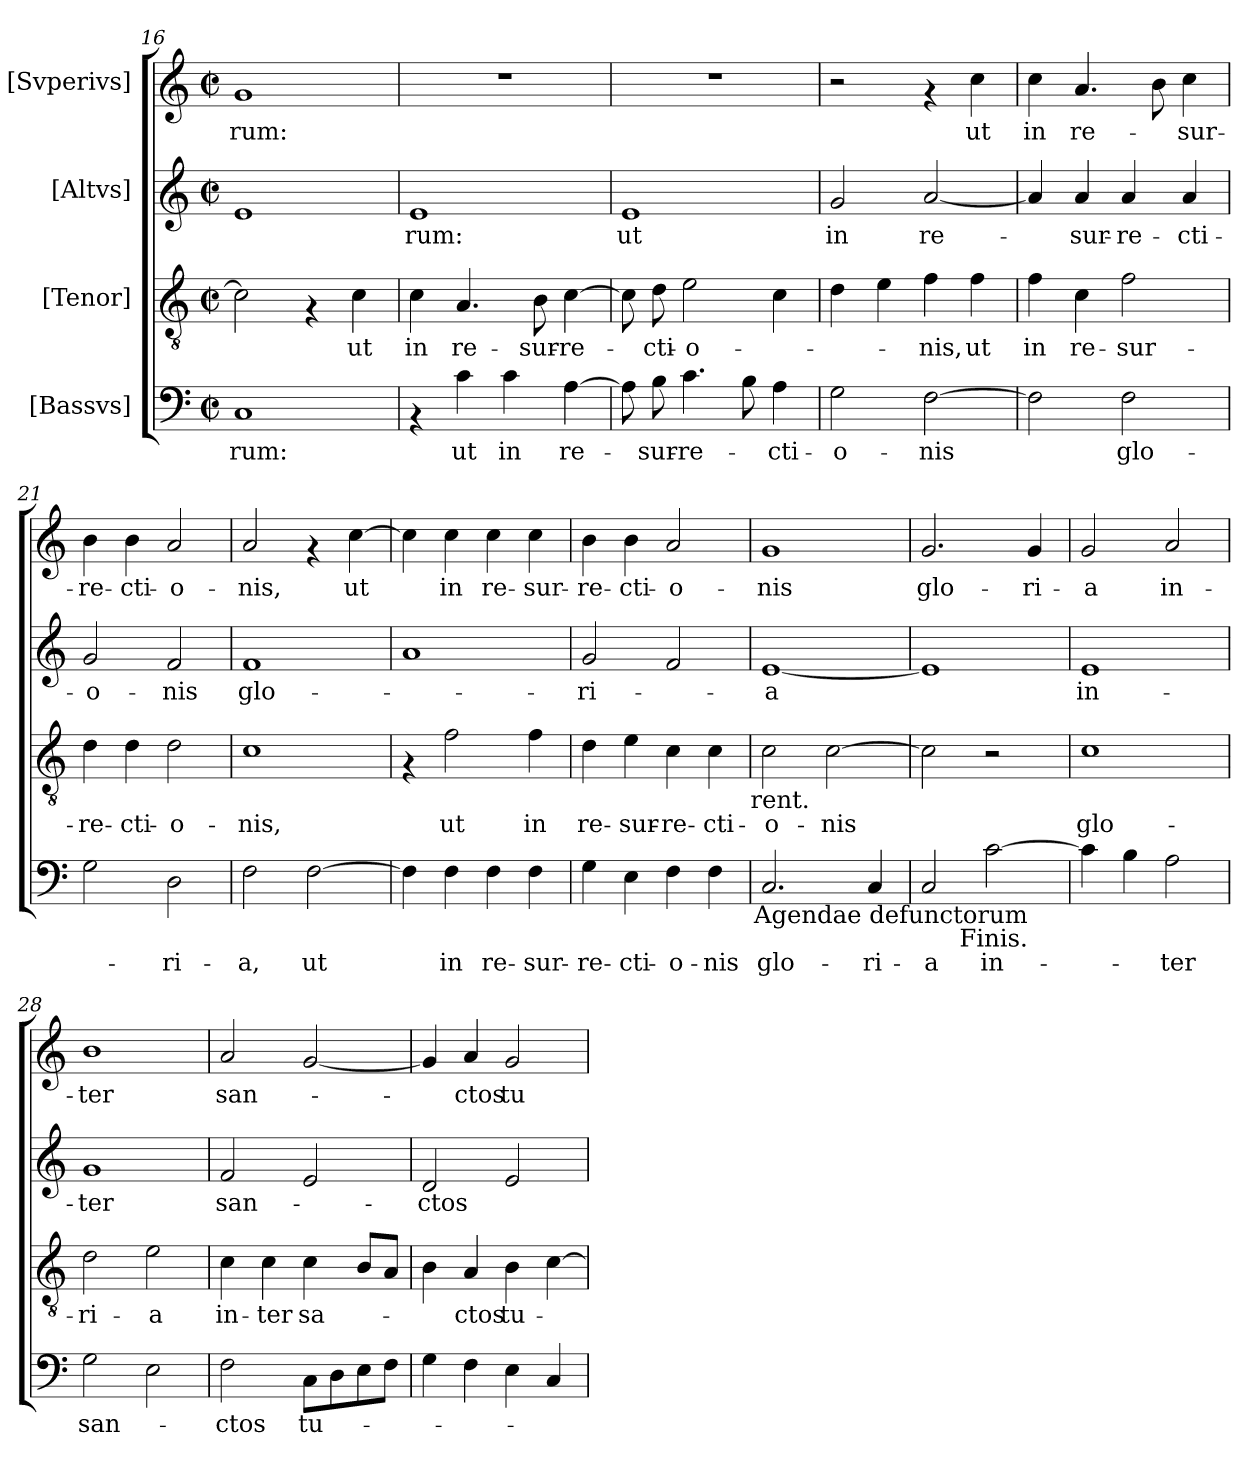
**kern	**text	**kern	**text	**kern	**text	**kern	**text
*part4	*part4	*part3	*part3	*part2	*part2	*part1	*part1
*staff4	*staff4	*staff3	*staff3	*staff2	*staff2	*staff1	*staff1
*I"[Bassvs]	*	*I"[Tenor]	*	*I"[Altvs]	*	*I"[Svperivs]	*
*clefF4	*	*clefGv2	*	*clefG2	*	*clefG2	*
*k[]	*	*k[]	*	*k[]	*	*k[]	*
*C:	*	*C:	*	*C:	*	*C:	*
*M2/2	*	*M2/2	*	*M2/2	*	*M2/2	*
*met(c|)	*	*met(c|)	*	*met(c|)	*	*met(c|)	*
=16	=16	=16	=16	=16	=16	=16	=16
!	!LO:LY:b	!	!	!	!	!	!LO:LY:b
1C	-rum:	2c\]	.	1e	.	1g	-rum:
.	.	4rF	.	.	.	.	.
!	!	!	!LO:LY:b	!	!	!	!
.	.	4c\	ut	.	.	.	.
=17	=17	=17	=17	=17	=17	=17	=17
!	!	!	!LO:LY:b	!	!LO:LY:b	!	!
4rAA	.	4c\	in	1e	-rum:	1r	.
!	!LO:LY:b	!	!LO:LY:b	!	!	!	!
4c\	ut	4.A/	re-	.	.	.	.
!	!LO:LY:b	!	!	!	!	!	!
4c\	in	.	.	.	.	.	.
!	!	!	!LO:LY:b	!	!	!	!
.	.	8B\	-sur-	.	.	.	.
!	!LO:LY:b	!	!LO:LY:b	!	!	!	!
[>4A\	re-	[>4c\	-re-	.	.	.	.
!!LO:PB:g=z
=18	=18	=18	=18	=18	=18	=18	=18
!	!	!	!	!	!LO:LY:b	!	!
8A\]	.	8c\]	.	1e	ut	1r	.
!	!LO:LY:b	!	!LO:LY:b	!	!	!	!
8B\	-sur-	8d\	-cti-	.	.	.	.
!	!LO:LY:b	!	!LO:LY:b	!	!	!	!
4.c\	-re-	2e\	-o-	.	.	.	.
8B\	.	.	.	.	.	.	.
!	!LO:LY:b	!	!	!	!	!	!
4A\	-cti-	4c\	.	.	.	.	.
=19	=19	=19	=19	=19	=19	=19	=19
!	!LO:LY:b	!	!	!	!LO:LY:b	!	!
2G\	-o-	4d\	.	2g/	in	2r	.
.	.	4e\	.	.	.	.	.
!	!LO:LY:b	!	!LO:LY:b	!	!LO:LY:b	!	!
[>2F\	-nis	4f\	-nis,	[<2a/	re-	4rf	.
!	!	!	!LO:LY:b	!	!	!	!LO:LY:b
.	.	4f\	ut	.	.	4cc\	ut
=20	=20	=20	=20	=20	=20	=20	=20
!	!	!	!LO:LY:b	!	!	!	!LO:LY:b
2F\]	.	4f\	in	4a/]	.	4cc\	in
!	!	!	!LO:LY:b	!	!LO:LY:b	!	!LO:LY:b
.	.	4c\	re-	4a/	-sur-	4.a/	re-
!	!LO:LY:b	!	!LO:LY:b	!	!LO:LY:b	!	!
2F\	glo-	2f\	-sur-	4a/	-re-	.	.
.	.	.	.	.	.	8b\	.
!	!	!	!	!	!LO:LY:b	!	!LO:LY:b
.	.	.	.	4a/	-cti-	4cc\	-sur-
=21	=21	=21	=21	=21	=21	=21	=21
!	!	!	!LO:LY:b	!	!LO:LY:b	!	!LO:LY:b
2G\	.	4d\	-re-	2g/	-o-	4b\	-re-
!	!	!	!LO:LY:b	!	!	!	!LO:LY:b
.	.	4d\	-cti-	.	.	4b\	-cti-
!	!LO:LY:b	!	!LO:LY:b	!	!LO:LY:b	!	!LO:LY:b
2D\	-ri-	2d\	-o-	2f/	-nis	2a/	-o-
=22	=22	=22	=22	=22	=22	=22	=22
!	!LO:LY:b	!	!LO:LY:b	!	!LO:LY:b	!	!LO:LY:b
2F\	-a,	1c	-nis,	1f	glo-	2a/	-nis,
!	!LO:LY:b	!	!	!	!	!	!
[>2F\	ut	.	.	.	.	4rf	.
!	!	!	!	!	!	!	!LO:LY:b
.	.	.	.	.	.	[>4cc\	ut
=23	=23	=23	=23	=23	=23	=23	=23
4F\]	.	4rF	.	1a	.	4cc\]	.
!	!LO:LY:b	!	!LO:LY:b	!	!	!	!LO:LY:b
4F\	in	2f\	ut	.	.	4cc\	in
!	!LO:LY:b	!	!	!	!	!	!LO:LY:b
4F\	re-	.	.	.	.	4cc\	re-
!	!LO:LY:b	!	!LO:LY:b	!	!	!	!LO:LY:b
4F\	-sur-	4f\	in	.	.	4cc\	-sur-
!!LO:LB:g=z
=24	=24	=24	=24	=24	=24	=24	=24
!	!LO:LY:b	!	!LO:LY:b	!	!LO:LY:b	!	!LO:LY:b
4G\	-re-	4d\	re-	2g/	-ri-	4b\	-re-
!	!LO:LY:b	!	!LO:LY:b	!	!	!	!LO:LY:b
4E\	-cti-	4e\	-sur-	.	.	4b\	-cti-
!	!LO:LY:b	!	!LO:LY:b	!	!	!	!LO:LY:b
4F\	-o-	4c\	-re-	2f/	.	2a/	-o-
!	!LO:LY:b	!	!LO:LY:b	!	!	!	!
4F\	-nis	4c\	-cti-	.	.	.	.
!	!	!LO:TX:b:t=rent.	!	!	!	!	!
=25	=25	=25	=25	=25	=25	=25	=25
!	!LO:LY:b	!	!LO:LY:b	!	!LO:LY:b	!	!LO:LY:b
2.C/	glo-	2c\	-o-	[<1e	-a	1g	-nis
!	!	!	!LO:LY:b	!	!	!	!
.	.	[>2c\	-nis	.	.	.	.
!	!LO:LY:b	!	!	!	!	!	!
4C/	-ri-	.	.	.	.	.	.
=26	=26	=26	=26	=26	=26	=26	=26
!	!LO:LY:b	!	!	!	!	!	!LO:LY:b
*^	*	*	*	*	*	*	*
2C/	2.ryy	-a	2c\]	.	1e]	.	2.g/	glo-
!	!	!LO:LY:b	!	!	!	!	!	!
[>2c\	.	in-	2r	.	.	.	.	.
!	!LO:TX:b:rj:t=Agendae defunctorum\nFinis.	!	!	!	!	!	!	!
!	!	!	!	!	!	!	!	!LO:LY:b
.	4ryy	.	.	.	.	.	4g/	-ri-
=27	=27	=27	=27	=27	=27	=27	=27	=27
!	!	!	!	!LO:LY:b	!	!LO:LY:b	!	!LO:LY:b
*v	*v	*	*	*	*	*	*	*
4c\]	.	1c	glo-	1e	in-	2g/	-a
4B\	.	.	.	.	.	.	.
!	!LO:LY:b	!	!	!	!	!	!LO:LY:b
2A\	-ter	.	.	.	.	2a/	in-
=28	=28	=28	=28	=28	=28	=28	=28
!	!LO:LY:b	!	!LO:LY:b	!	!LO:LY:b	!	!LO:LY:b
2G\	san-	2d\	-ri-	1g	-ter	1b	-ter
!	!	!	!LO:LY:b	!	!	!	!
2E\	.	2e\	-a	.	.	.	.
=29	=29	=29	=29	=29	=29	=29	=29
!	!LO:LY:b	!	!LO:LY:b	!	!LO:LY:b	!	!LO:LY:b
2F\	-ctos	4c\	in-	2f/	san-	2a/	san-
!	!	!	!LO:LY:b	!	!	!	!
.	.	4c\	-ter	.	.	.	.
!	!LO:LY:b	!	!LO:LY:b	!	!	!	!
8C\L	tu-	4c\	sa-	2e/	.	[<2g/	.
8D\	.	.	.	.	.	.	.
8E\	.	8B/L	.	.	.	.	.
8F\J	.	8A/J	.	.	.	.	.
!!LO:PB:g=z
=30	=30	=30	=30	=30	=30	=30	=30
!	!	!	!	!	!LO:LY:b	!	!
4G\	.	4B\	.	2d/	-ctos	4g/]	.
!	!	!	!LO:LY:b	!	!	!	!LO:LY:b
4F\	.	4A/	-ctos	.	.	4a/	-ctos
!	!	!	!LO:LY:b	!	!	!	!LO:LY:b
4E\	.	4B\	tu-	2e/	.	2g/	tu-
4C/	.	[>4c\	.	.	.	.	.
=	=	=	=	=	=	=	=
*-	*-	*-	*-	*-	*-	*-	*-
